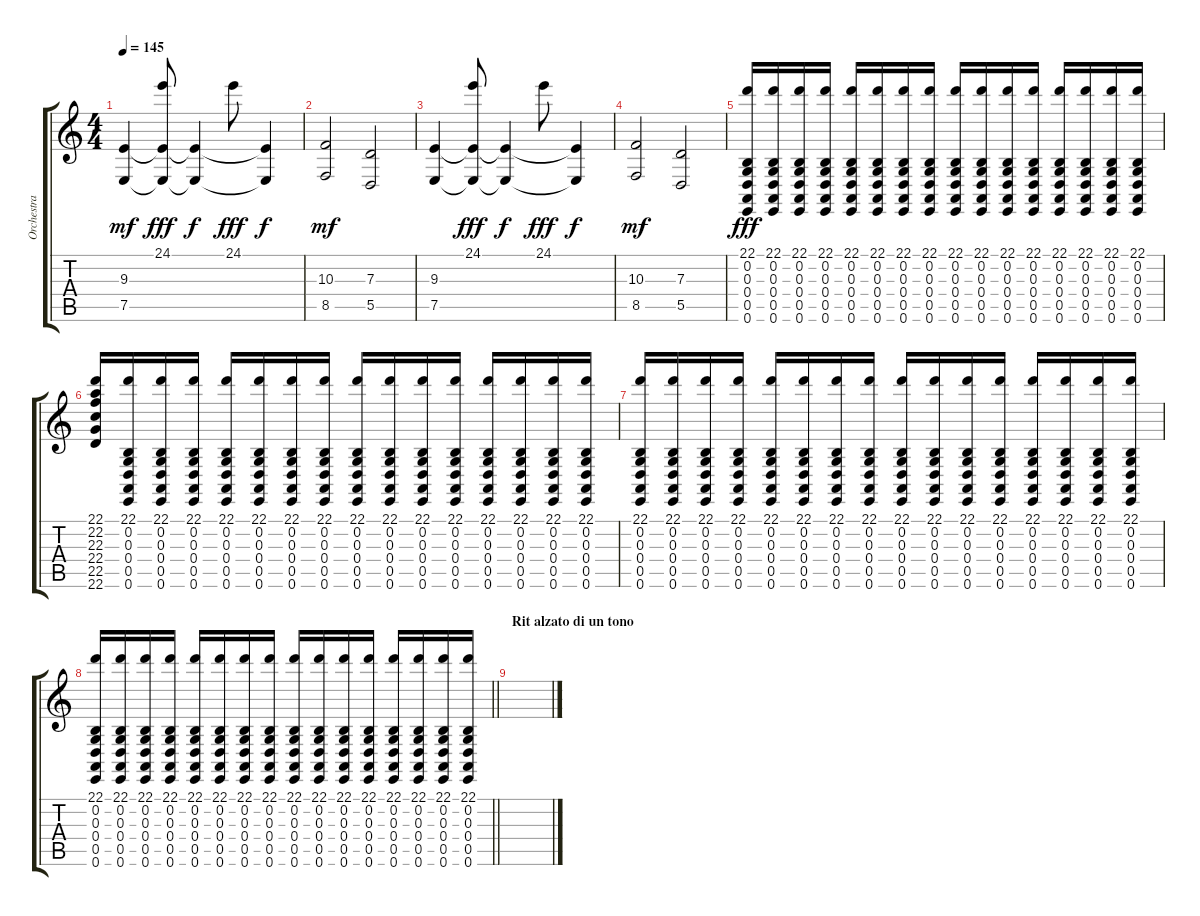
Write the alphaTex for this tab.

\track ("Orchestra" "Orchestra") {instrument stringensemble1}
\staff {score tabs}
\tuning (E4 B3 G3 D3 A2 E2) {hide}
\ts (4 4)
\tempo 145
\clef g2
\ks c
(9.3 7.5).4{dy mf} (24.1 9.3{t} 7.5{t}).8{dy fff} (9.3{t} 7.5{t}).4{dy f} 24.1.8{dy fff} (9.3{t} 7.5{t}).4{dy f} |
(10.3 8.5).2{dy mf} (7.3 5.5).2 |
(9.3 7.5).4 (24.1 9.3{t} 7.5{t}).8{dy fff} (9.3{t} 7.5{t}).4{dy f} 24.1.8{dy fff} (9.3{t} 7.5{t}).4{dy f} |
(10.3 8.5).2{dy mf} (7.3 5.5).2 |
(22.1 0.2 0.3 0.4 0.5 0.6).16{dy fff volume 16 instrument applause} (22.1 0.2 0.3 0.4 0.5 0.6).16 (22.1 0.2 0.3 0.4 0.5 0.6).16 (22.1 0.2 0.3 0.4 0.5 0.6).16 (22.1 0.2 0.3 0.4 0.5 0.6).16 (22.1 0.2 0.3 0.4 0.5 0.6).16 (22.1 0.2 0.3 0.4 0.5 0.6).16 (22.1 0.2 0.3 0.4 0.5 0.6).16 (22.1 0.2 0.3 0.4 0.5 0.6).16 (22.1 0.2 0.3 0.4 0.5 0.6).16 (22.1 0.2 0.3 0.4 0.5 0.6).16 (22.1 0.2 0.3 0.4 0.5 0.6).16 (22.1 0.2 0.3 0.4 0.5 0.6).16 (22.1 0.2 0.3 0.4 0.5 0.6).16 (22.1 0.2 0.3 0.4 0.5 0.6).16 (22.1 0.2 0.3 0.4 0.5 0.6).16 |
(22.1 22.2 22.3 22.4 22.5 22.6).16 (22.1 0.2 0.3 0.4 0.5 0.6).16 (22.1 0.2 0.3 0.4 0.5 0.6).16 (22.1 0.2 0.3 0.4 0.5 0.6).16 (22.1 0.2 0.3 0.4 0.5 0.6).16 (22.1 0.2 0.3 0.4 0.5 0.6).16 (22.1 0.2 0.3 0.4 0.5 0.6).16 (22.1 0.2 0.3 0.4 0.5 0.6).16 (22.1 0.2 0.3 0.4 0.5 0.6).16 (22.1 0.2 0.3 0.4 0.5 0.6).16 (22.1 0.2 0.3 0.4 0.5 0.6).16 (22.1 0.2 0.3 0.4 0.5 0.6).16 (22.1 0.2 0.3 0.4 0.5 0.6).16 (22.1 0.2 0.3 0.4 0.5 0.6).16 (22.1 0.2 0.3 0.4 0.5 0.6).16 (22.1 0.2 0.3 0.4 0.5 0.6).16 |
(22.1 0.2 0.3 0.4 0.5 0.6).16 (22.1 0.2 0.3 0.4 0.5 0.6).16 (22.1 0.2 0.3 0.4 0.5 0.6).16 (22.1 0.2 0.3 0.4 0.5 0.6).16 (22.1 0.2 0.3 0.4 0.5 0.6).16 (22.1 0.2 0.3 0.4 0.5 0.6).16 (22.1 0.2 0.3 0.4 0.5 0.6).16 (22.1 0.2 0.3 0.4 0.5 0.6).16 (22.1 0.2 0.3 0.4 0.5 0.6).16 (22.1 0.2 0.3 0.4 0.5 0.6).16 (22.1 0.2 0.3 0.4 0.5 0.6).16 (22.1 0.2 0.3 0.4 0.5 0.6).16 (22.1 0.2 0.3 0.4 0.5 0.6).16 (22.1 0.2 0.3 0.4 0.5 0.6).16 (22.1 0.2 0.3 0.4 0.5 0.6).16 (22.1 0.2 0.3 0.4 0.5 0.6).16 |
\barLineRight lightlight
(22.1 0.2 0.3 0.4 0.5 0.6).16 (22.1 0.2 0.3 0.4 0.5 0.6).16 (22.1 0.2 0.3 0.4 0.5 0.6).16 (22.1 0.2 0.3 0.4 0.5 0.6).16 (22.1 0.2 0.3 0.4 0.5 0.6).16 (22.1 0.2 0.3 0.4 0.5 0.6).16 (22.1 0.2 0.3 0.4 0.5 0.6).16 (22.1 0.2 0.3 0.4 0.5 0.6).16 (22.1 0.2 0.3 0.4 0.5 0.6).16 (22.1 0.2 0.3 0.4 0.5 0.6).16 (22.1 0.2 0.3 0.4 0.5 0.6).16 (22.1 0.2 0.3 0.4 0.5 0.6).16 (22.1 0.2 0.3 0.4 0.5 0.6).16 (22.1 0.2 0.3 0.4 0.5 0.6).16 (22.1 0.2 0.3 0.4 0.5 0.6).16 (22.1 0.2 0.3 0.4 0.5 0.6).16 |
\section ("" "Rit alzato di un tono")
